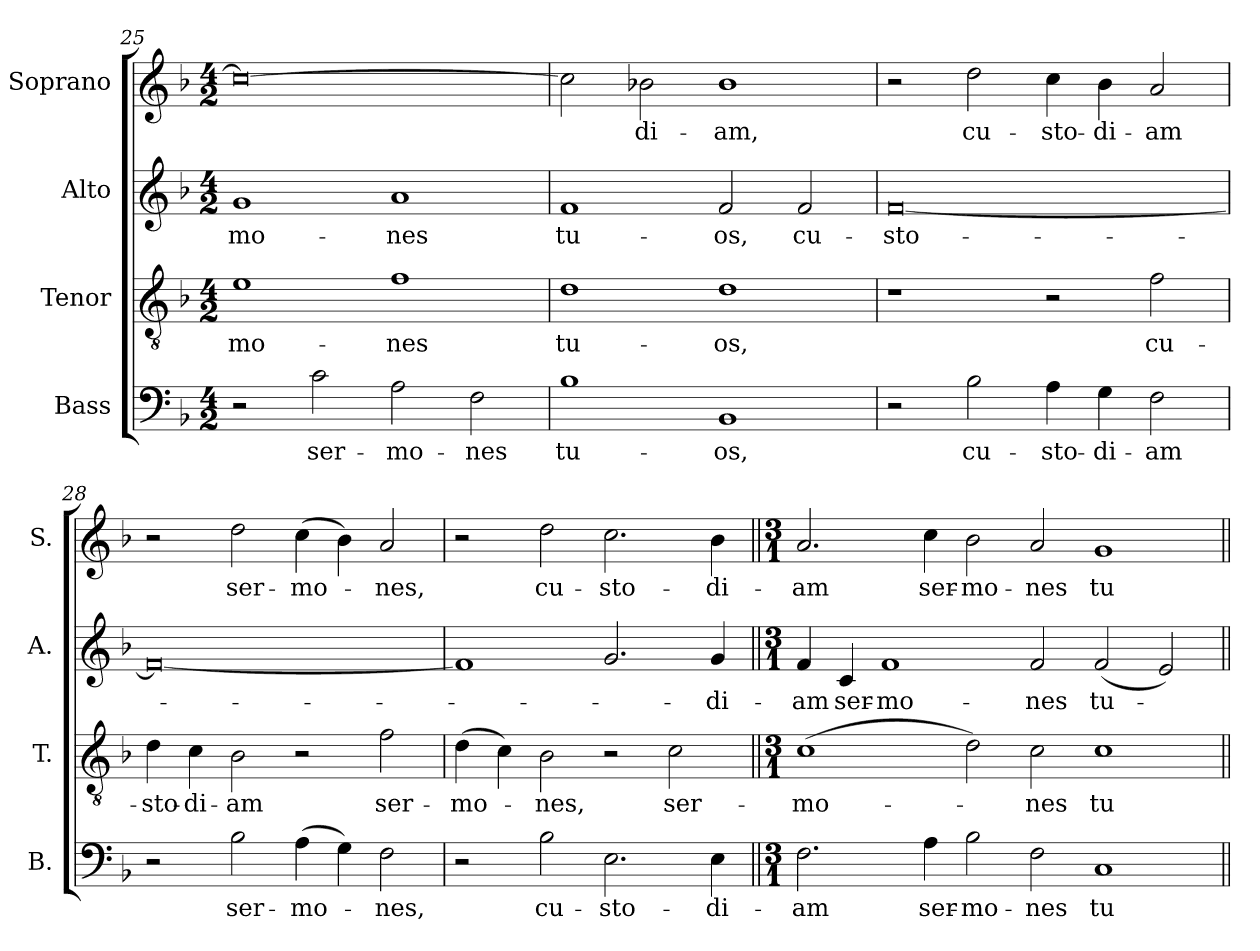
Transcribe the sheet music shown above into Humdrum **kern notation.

**kern	**text	**kern	**text	**kern	**text	**kern	**text
*part4	*part4	*part3	*part3	*part2	*part2	*part1	*part1
*staff4	*staff4	*staff3	*staff3	*staff2	*staff2	*staff1	*staff1
*I"Bass	*	*I"Tenor	*	*I"Alto	*	*I"Soprano	*
*I'B.	*	*I'T.	*	*I'A.	*	*I'S.	*
*clefF4	*	*clefGv2	*	*clefG2	*	*clefG2	*
*	*	*ITrd7c12	*	*	*	*	*
*k[b-]	*	*k[b-]	*	*k[b-]	*	*k[b-]	*
*F:	*	*F:	*	*F:	*	*F:	*
*M4/2	*	*M4/2	*	*M4/2	*	*M4/2	*
=25	=25	=25	=25	=25	=25	=25	=25
!	!	!	!LO:LY:b:color=#000000	!	!	!	!
!	!	!	!	!	!LO:LY:b:color=#000000	!	!
2r	.	1Ei	-mo-	1gi	-mo-	0cci_	.
!	!LO:LY:b:color=#000000	!	!	!	!	!	!
2ci\	ser-	.	.	.	.	.	.
!	!LO:LY:b:color=#000000	!	!	!	!	!	!
!	!	!	!LO:LY:b:color=#000000	!	!	!	!
!	!	!	!	!	!LO:LY:b:color=#000000	!	!
2Ai\	-mo-	1Fi	-nes	1ai	-nes	.	.
!	!LO:LY:b:color=#000000	!	!	!	!	!	!
2Fi\	-nes	.	.	.	.	.	.
!!LO:LB:g=z
=26	=26	=26	=26	=26	=26	=26	=26
!	!LO:LY:b:color=#000000	!	!	!	!	!	!
!	!	!	!LO:LY:b:color=#000000	!	!	!	!
!	!	!	!	!	!LO:LY:b:color=#000000	!	!
1B-i	tu-	1Di	tu-	1fi	tu-	2cci\]	.
!	!	!	!	!	!	!	!LO:LY:b:color=#000000
.	.	.	.	.	.	2b-Xi\	-di-
!	!LO:LY:b:color=#000000	!	!	!	!	!	!
!	!	!	!LO:LY:b:color=#000000	!	!	!	!
!	!	!	!	!	!LO:LY:b:color=#000000	!	!
!	!	!	!	!	!	!	!LO:LY:b:color=#000000
1BB-i	-os,	1Di	-os,	2fi/	-os,	1b-i	-am,
!	!	!	!	!	!LO:LY:b:color=#000000	!	!
.	.	.	.	2fi/	cu-	.	.
=27	=27	=27	=27	=27	=27	=27	=27
!	!	!	!	!	!LO:LY:b:color=#000000	!	!
2r	.	1r	.	[0fi	-sto-	2r	.
!	!LO:LY:b:color=#000000	!	!	!	!	!	!
!	!	!	!	!	!	!	!LO:LY:b:color=#000000
2B-i\	cu-	.	.	.	.	2ddi\	cu-
!	!LO:LY:b:color=#000000	!	!	!	!	!	!
!	!	!	!	!	!	!	!LO:LY:b:color=#000000
4Ai\	-sto-	2r	.	.	.	4cci\	-sto-
!	!LO:LY:b:color=#000000	!	!	!	!	!	!
!	!	!	!	!	!	!	!LO:LY:b:color=#000000
4Gi\	-di-	.	.	.	.	4b-i\	-di-
!	!LO:LY:b:color=#000000	!	!	!	!	!	!
!	!	!	!LO:LY:b:color=#000000	!	!	!	!
!	!	!	!	!	!	!	!LO:LY:b:color=#000000
2Fi\	-am	2Fi\	cu-	.	.	2ai/	-am
=28	=28	=28	=28	=28	=28	=28	=28
!	!	!	!LO:LY:b:color=#000000	!	!	!	!
2r	.	4Di\	-sto-	0fi_	.	2r	.
!	!	!	!LO:LY:b:color=#000000	!	!	!	!
.	.	4Ci\	-di-	.	.	.	.
!	!LO:LY:b:color=#000000	!	!	!	!	!	!
!	!	!	!LO:LY:b:color=#000000	!	!	!	!
!	!	!	!	!	!	!	!LO:LY:b:color=#000000
2B-i\	ser-	2BB-i\	-am	.	.	2ddi\	ser-
!	!LO:LY:b:color=#000000	!	!	!	!	!	!
!	!	!	!	!	!	!	!LO:LY:b:color=#000000
(4Ai\	-mo-	2r	.	.	.	(4cci\	-mo-
4Gi\)	.	.	.	.	.	4b-i\)	.
!	!LO:LY:b:color=#000000	!	!	!	!	!	!
!	!	!	!LO:LY:b:color=#000000	!	!	!	!
!	!	!	!	!	!	!	!LO:LY:b:color=#000000
2Fi\	-nes,	2Fi\	ser-	.	.	2ai/	-nes,
=29	=29	=29	=29	=29	=29	=29	=29
!	!	!	!LO:LY:b:color=#000000	!	!	!	!
2r	.	(4Di\	-mo-	1fi]	.	2r	.
.	.	4Ci\)	.	.	.	.	.
!	!LO:LY:b:color=#000000	!	!	!	!	!	!
!	!	!	!LO:LY:b:color=#000000	!	!	!	!
!	!	!	!	!	!	!	!LO:LY:b:color=#000000
2B-i\	cu-	2BB-i\	-nes,	.	.	2ddi\	cu-
!	!LO:LY:b:color=#000000	!	!	!	!	!	!
!	!	!	!	!	!	!	!LO:LY:b:color=#000000
2.Ei\	-sto-	2r	.	2.gi/	.	2.cci\	-sto-
!	!	!	!LO:LY:b:color=#000000	!	!	!	!
.	.	2Ci\	ser-	.	.	.	.
!	!LO:LY:b:color=#000000	!	!	!	!	!	!
!	!	!	!	!	!LO:LY:b:color=#000000	!	!
!	!	!	!	!	!	!	!LO:LY:b:color=#000000
4Ei\	-di-	.	.	4gi/	-di-	4b-i\	-di-
=30||	=30||	=30||	=30||	=30||	=30||	=30||	=30||
*M3/1	*	*M3/1	*	*M3/1	*	*M3/1	*
!	!LO:LY:b:color=#000000	!	!	!	!	!	!
!	!	!	!LO:LY:b:color=#000000	!	!	!	!
!	!	!	!	!	!LO:LY:b:color=#000000	!	!
!	!	!	!	!	!	!	!LO:LY:b:color=#000000
2.Fi\	-am	(1Ci	-mo-	4fi/	-am	2.ai/	-am
!	!	!	!	!	!LO:LY:b:color=#000000	!	!
.	.	.	.	4ci/	ser-	.	.
!	!	!	!	!	!LO:LY:b:color=#000000	!	!
.	.	.	.	1fi	-mo-	.	.
!	!LO:LY:b:color=#000000	!	!	!	!	!	!
!	!	!	!	!	!	!	!LO:LY:b:color=#000000
4Ai\	ser-	.	.	.	.	4cci\	ser-
!	!LO:LY:b:color=#000000	!	!	!	!	!	!
!	!	!	!	!	!	!	!LO:LY:b:color=#000000
2B-i\	-mo-	2Di\)	.	.	.	2b-i\	-mo-
!	!LO:LY:b:color=#000000	!	!	!	!	!	!
!	!	!	!LO:LY:b:color=#000000	!	!	!	!
!	!	!	!	!	!LO:LY:b:color=#000000	!	!
!	!	!	!	!	!	!	!LO:LY:b:color=#000000
2Fi\	-nes	2Ci\	-nes	2fi/	-nes	2ai/	-nes
!	!LO:LY:b:color=#000000	!	!	!	!	!	!
!	!	!	!LO:LY:b:color=#000000	!	!	!	!
!	!	!	!	!	!LO:LY:b:color=#000000	!	!
!	!	!	!	!	!	!	!LO:LY:b:color=#000000
1Ci	tu-	1Ci	tu-	(2fi/	tu-	1gi	tu-
.	.	.	.	2ei/)	.	.	.
=||	=||	=||	=||	=||	=||	=||	=||
*-	*-	*-	*-	*-	*-	*-	*-
